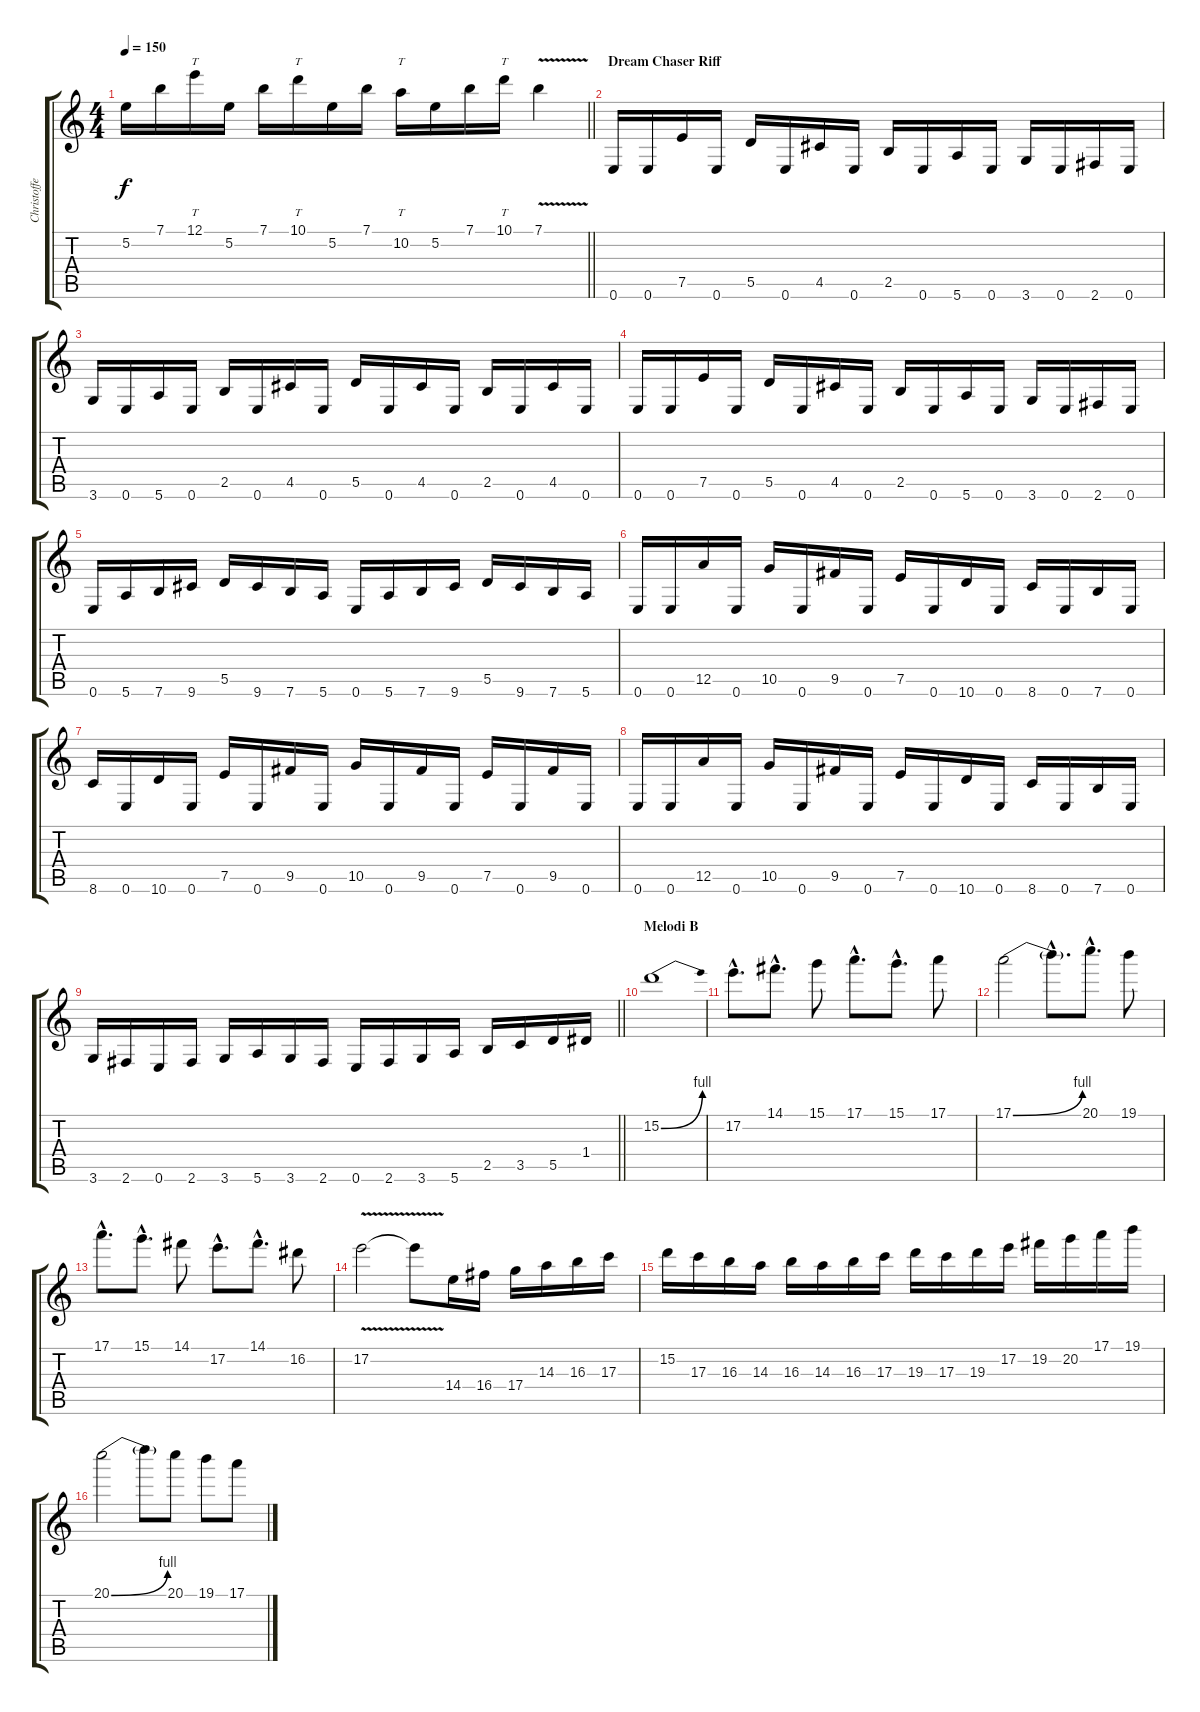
\track ("Christoffer" "Christoffe") {instrument distortionguitar}
\staff {score tabs}
\tuning (E4 B3 G3 D3 A2 E2) {hide}
\ts (4 4)
\tempo 150
\clef g2
\barLineRight lightlight
\ks c
5.2.16{dy f} 7.1.16 12.1.16{tt} 5.2.16 7.1.16 10.1.16{tt} 5.2.16 7.1.16 10.2.16{tt} 5.2.16 7.1.16 10.1.16{tt} 7.1{v}.4 |
\section ("" "Dream Chaser Riff")
0.6.16 0.6.16 7.5.16 0.6.16 5.5.16 0.6.16 4.5.16 0.6.16 2.5.16 0.6.16 5.6.16 0.6.16 3.6.16 0.6.16 2.6.16 0.6.16 |
3.6.16 0.6.16 5.6.16 0.6.16 2.5.16 0.6.16 4.5.16 0.6.16 5.5.16 0.6.16 4.5.16 0.6.16 2.5.16 0.6.16 4.5.16 0.6.16 |
0.6.16 0.6.16 7.5.16 0.6.16 5.5.16 0.6.16 4.5.16 0.6.16 2.5.16 0.6.16 5.6.16 0.6.16 3.6.16 0.6.16 2.6.16 0.6.16 |
0.6.16 5.6.16 7.6.16 9.6.16 5.5.16 9.6.16 7.6.16 5.6.16 0.6.16 5.6.16 7.6.16 9.6.16 5.5.16 9.6.16 7.6.16 5.6.16 |
0.6.16 0.6.16 12.5.16 0.6.16 10.5.16 0.6.16 9.5.16 0.6.16 7.5.16 0.6.16 10.6.16 0.6.16 8.6.16 0.6.16 7.6.16 0.6.16 |
8.6.16 0.6.16 10.6.16 0.6.16 7.5.16 0.6.16 9.5.16 0.6.16 10.5.16 0.6.16 9.5.16 0.6.16 7.5.16 0.6.16 9.5.16 0.6.16 |
0.6.16 0.6.16 12.5.16 0.6.16 10.5.16 0.6.16 9.5.16 0.6.16 7.5.16 0.6.16 10.6.16 0.6.16 8.6.16 0.6.16 7.6.16 0.6.16 |
\barLineRight lightlight
3.6.16 2.6.16 0.6.16 2.6.16 3.6.16 5.6.16 3.6.16 2.6.16 0.6.16 2.6.16 3.6.16 5.6.16 2.5.16 3.5.16 5.5.16 1.4.16 |
\section ("" "Melodi B")
15.2{be (bend 0 0 60 4)}.1 |
17.2{hac}.8{d} 14.1{hac}.8{d} 15.1.8 17.1{hac}.8{d} 15.1{hac}.8{d} 17.1.8 |
17.1{be (bend 0 0 60 4)}.2 17.1{hac t}.8{d} 20.1{hac}.8{d} 19.1.8 |
17.1{hac}.8{d} 15.1{hac}.8{d} 14.1.8 17.2{hac}.8{d} 14.1{hac}.8{d} 16.2.8 |
17.2{v}.2 17.2{t}.8 14.4.16 16.4.16 17.4.16 14.3.16 16.3.16 17.3.16 |
15.2.16 17.3.16 16.3.16 14.3.16 16.3.16 14.3.16 16.3.16 17.3.16 19.3.16 17.3.16 19.3.16 17.2.16 19.2.16 20.2.16 17.1.16 19.1.16 |
20.1{be (bend 0 0 60 4)}.2 20.1{t}.8 20.1.8 19.1.8 17.1.8
